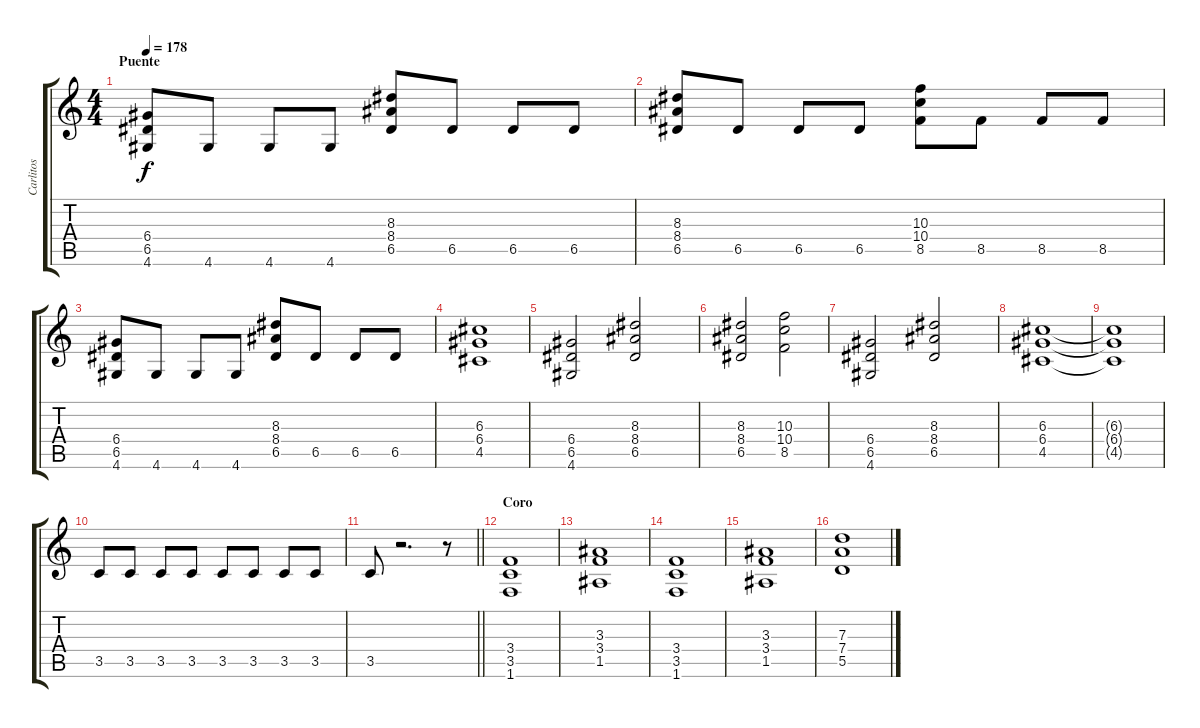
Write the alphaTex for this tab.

\track ("Carlitos" "Carlitos") {instrument distortionguitar}
\staff {score tabs}
\tuning (E4 B3 G3 D3 A2 E2) {hide}
\ts (4 4)
\section ("" "Puente")
\tempo 178
\clef g2
\ks c
(6.4 6.5 4.6).8{dy f} 4.6.8 4.6.8 4.6.8 (8.3 8.4 6.5).8 6.5.8 6.5.8 6.5.8 |
(8.3 8.4 6.5).8 6.5.8 6.5.8 6.5.8 (10.3 10.4 8.5).8 8.5.8 8.5.8 8.5.8 |
(6.4 6.5 4.6).8 4.6.8 4.6.8 4.6.8 (8.3 8.4 6.5).8 6.5.8 6.5.8 6.5.8 |
(6.3 6.4 4.5).1 |
(6.4 6.5 4.6).2 (8.3 8.4 6.5).2 |
(8.3 8.4 6.5).2 (10.3 10.4 8.5).2 |
(6.4 6.5 4.6).2 (8.3 8.4 6.5).2 |
(6.3 6.4 4.5).1 |
(6.3{t} 6.4{t} 4.5{t}).1 |
3.5.8 3.5.8 3.5.8 3.5.8 3.5.8 3.5.8 3.5.8 3.5.8 |
\barLineRight lightlight
3.5.8 r.2{d} r.8 |
\section ("" "Coro")
(3.4 3.5 1.6).1 |
(3.3 3.4 1.5).1 |
(3.4 3.5 1.6).1 |
(3.3 3.4 1.5).1 |
(7.3 7.4 5.5).1
